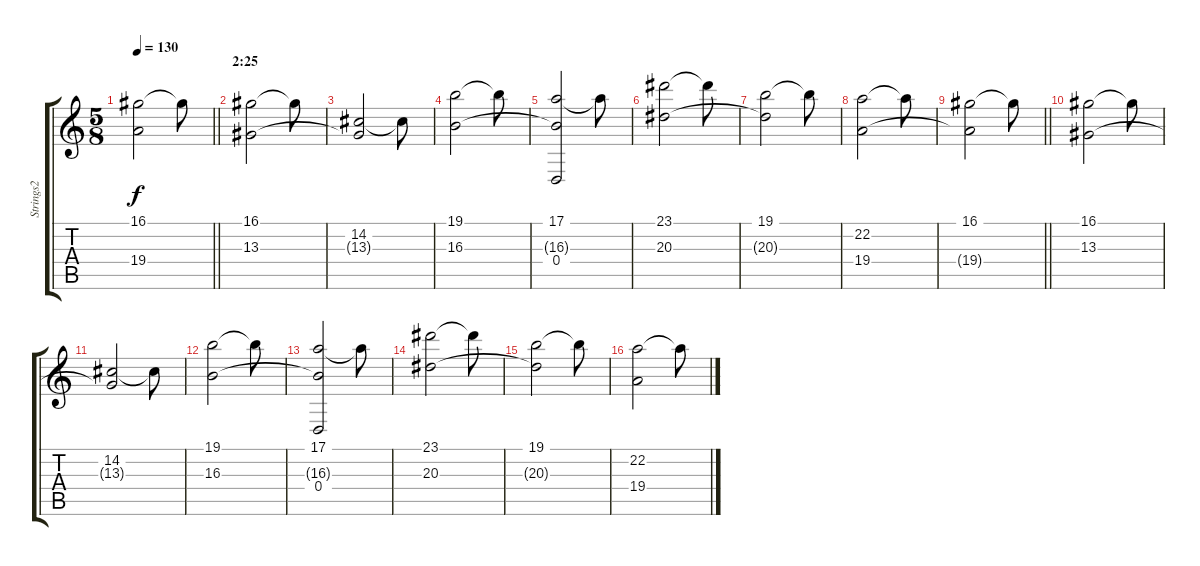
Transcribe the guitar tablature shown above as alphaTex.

\track ("Strings2" "Strings2") {instrument synthstrings1}
\staff {score tabs}
\tuning (E4 B3 G3 D3 A2 E2) {hide}
\ts (5 8)
\tempo 130
\clef g2
\barLineRight lightlight
\ks c
(16.1 19.4{t}).2{dy f} 16.1{t}.8 |
\section ("" "2:25")
(16.1 13.3).2 16.1{t}.8 |
(14.2 13.3{t}).2 14.2{t}.8 |
(19.1 16.3).2 19.1{t}.8 |
(17.1 16.3{t} 0.4).2 17.1{t}.8 |
(23.1 20.3).2 23.1{t}.8 |
(19.1 20.3{t}).2 19.1{t}.8 |
(22.2 19.4).2 22.2{t}.8 |
\barLineRight lightlight
(16.1 19.4{t}).2 16.1{t}.8 |
(16.1 13.3).2 16.1{t}.8 |
(14.2 13.3{t}).2 14.2{t}.8 |
(19.1 16.3).2 19.1{t}.8 |
(17.1 16.3{t} 0.4).2 17.1{t}.8 |
(23.1 20.3).2 23.1{t}.8 |
(19.1 20.3{t}).2 19.1{t}.8 |
(22.2 19.4).2 22.2{t}.8
